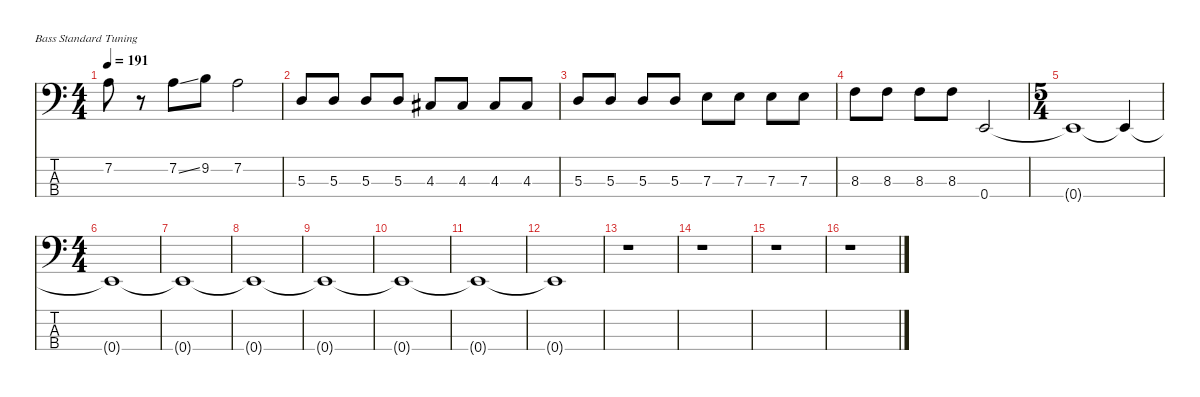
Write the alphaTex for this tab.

\defaultSystemsLayout 4
\hideDynamics
\bracketExtendMode nobrackets
\singleTrackTrackNamePolicy hidden
\multiTrackTrackNamePolicy hidden
\firstSystemTrackNameMode fullname
\firstSystemTrackNameOrientation horizontal
\otherSystemsTrackNameOrientation horizontal
\track ("Bass" "el.bs.") {instrument electricbassfinger}
\staff {score tabs}
\tuning (G2 D2 A1 E1)
\ts (4 4)
\tempo 191
\clef f4
\ks c
7.2.8{dy f beam Down} r.8{beam Down} 7.2{ss}.8{beam Down} 9.2.8{beam Down} 7.2.2{beam Down} |
5.3.8{beam Up} 5.3.8{beam Up} 5.3.8{beam Up} 5.3.8{beam Up} 4.3{acc #}.8{beam Up} 4.3{acc #}.8{beam Up} 4.3{acc #}.8{beam Up} 4.3{acc #}.8{beam Up} |
5.3.8{beam Up} 5.3.8{beam Up} 5.3.8{beam Up} 5.3.8{beam Up} 7.3.8{beam Down} 7.3.8{beam Down} 7.3.8{beam Down} 7.3.8{beam Down} |
8.3.8{beam Down} 8.3.8{beam Down} 8.3.8{beam Down} 8.3.8{beam Down} 0.4.2{beam Up} |
\ts (5 4)
\beaming (8 6 4)
0.4{t}.1{beam Up} 0.4{t}.4{beam Up} |
\ts (4 4)
\beaming (8 2 2 2 2)
0.4{t}.1{beam Up} |
0.4{t}.1{beam Up} |
0.4{t}.1{beam Up} |
0.4{t}.1{beam Up} |
0.4{t}.1{beam Up} |
0.4{t}.1{beam Up} |
0.4{t}.1{beam Up} |
r.1{beam Down} |
r.1{beam Down} |
r.1{beam Down} |
r.1{beam Down}
